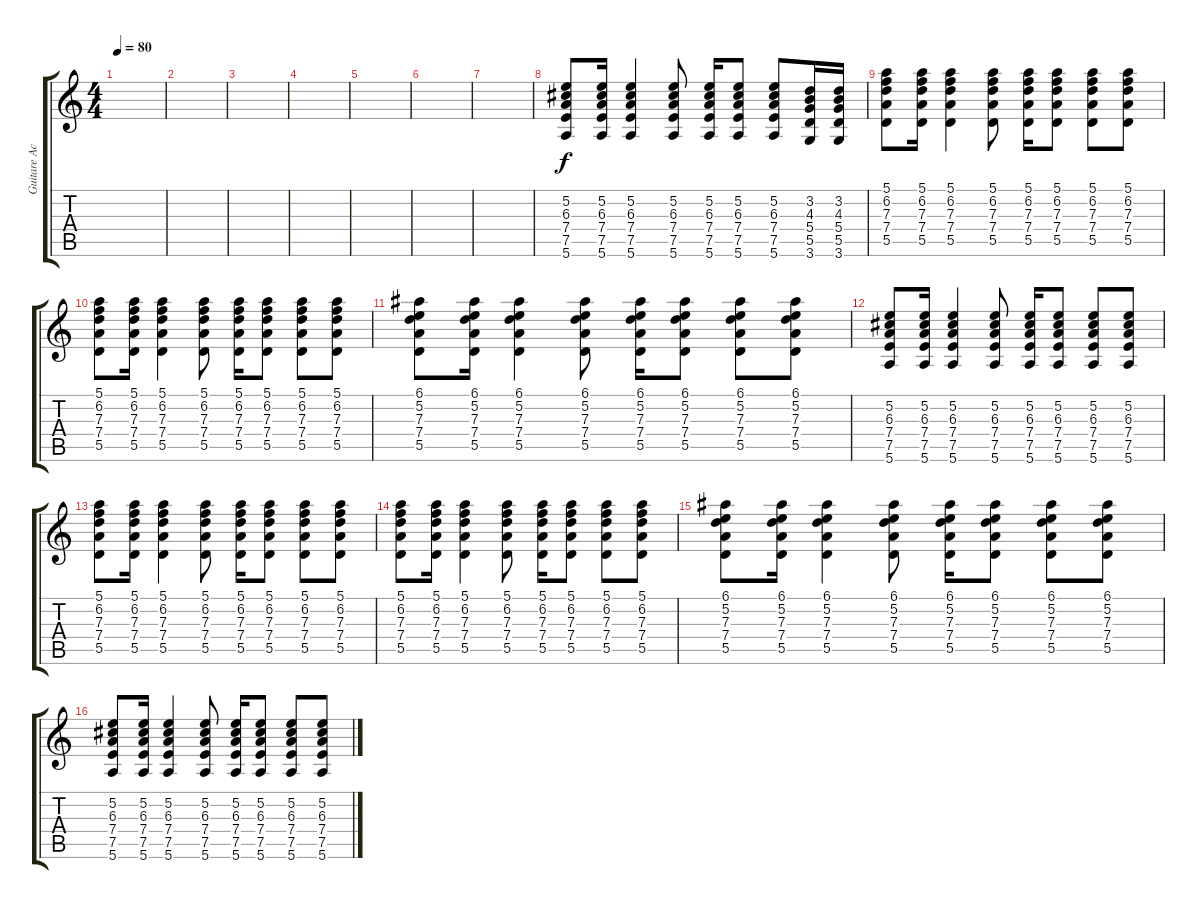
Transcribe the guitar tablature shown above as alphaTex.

\track ("Guitare Accoustique" "Guitare Ac") {instrument acousticguitarnylon}
\staff {score tabs}
\tuning (E4 B3 G3 D3 A2 E2) {hide}
\ts (4 4)
\tempo 80
\clef g2
\ks c
|
|
|
|
|
|
|
(5.2 6.3 7.4 7.5 5.6).8 (5.2 6.3 7.4 7.5 5.6).16 (5.2 6.3 7.4 7.5 5.6).4 (5.2 6.3 7.4 7.5 5.6).8 (5.2 6.3 7.4 7.5 5.6).16 (5.2 6.3 7.4 7.5 5.6).8 (5.2 6.3 7.4 7.5 5.6).8 (3.2 4.3 5.4 5.5 3.6).16 (3.2 4.3 5.4 5.5 3.6).16 |
(5.1 6.2 7.3 7.4 5.5).8 (5.1 6.2 7.3 7.4 5.5).16 (5.1 6.2 7.3 7.4 5.5).4 (5.1 6.2 7.3 7.4 5.5).8 (5.1 6.2 7.3 7.4 5.5).16 (5.1 6.2 7.3 7.4 5.5).8 (5.1 6.2 7.3 7.4 5.5).8 (5.1 6.2 7.3 7.4 5.5).8 |
(5.1 6.2 7.3 7.4 5.5).8 (5.1 6.2 7.3 7.4 5.5).16 (5.1 6.2 7.3 7.4 5.5).4 (5.1 6.2 7.3 7.4 5.5).8 (5.1 6.2 7.3 7.4 5.5).16 (5.1 6.2 7.3 7.4 5.5).8 (5.1 6.2 7.3 7.4 5.5).8 (5.1 6.2 7.3 7.4 5.5).8 |
(6.1 5.2 7.3 7.4 5.5).8 (6.1 5.2 7.3 7.4 5.5).16 (6.1 5.2 7.3 7.4 5.5).4 (6.1 5.2 7.3 7.4 5.5).8 (6.1 5.2 7.3 7.4 5.5).16 (6.1 5.2 7.3 7.4 5.5).8 (6.1 5.2 7.3 7.4 5.5).8 (6.1 5.2 7.3 7.4 5.5).8 |
(5.2 6.3 7.4 7.5 5.6).8 (5.2 6.3 7.4 7.5 5.6).16 (5.2 6.3 7.4 7.5 5.6).4 (5.2 6.3 7.4 7.5 5.6).8 (5.2 6.3 7.4 7.5 5.6).16 (5.2 6.3 7.4 7.5 5.6).8 (5.2 6.3 7.4 7.5 5.6).8 (5.2 6.3 7.4 7.5 5.6).8 |
(5.1 6.2 7.3 7.4 5.5).8 (5.1 6.2 7.3 7.4 5.5).16 (5.1 6.2 7.3 7.4 5.5).4 (5.1 6.2 7.3 7.4 5.5).8 (5.1 6.2 7.3 7.4 5.5).16 (5.1 6.2 7.3 7.4 5.5).8 (5.1 6.2 7.3 7.4 5.5).8 (5.1 6.2 7.3 7.4 5.5).8 |
(5.1 6.2 7.3 7.4 5.5).8 (5.1 6.2 7.3 7.4 5.5).16 (5.1 6.2 7.3 7.4 5.5).4 (5.1 6.2 7.3 7.4 5.5).8 (5.1 6.2 7.3 7.4 5.5).16 (5.1 6.2 7.3 7.4 5.5).8 (5.1 6.2 7.3 7.4 5.5).8 (5.1 6.2 7.3 7.4 5.5).8 |
(6.1 5.2 7.3 7.4 5.5).8 (6.1 5.2 7.3 7.4 5.5).16 (6.1 5.2 7.3 7.4 5.5).4 (6.1 5.2 7.3 7.4 5.5).8 (6.1 5.2 7.3 7.4 5.5).16 (6.1 5.2 7.3 7.4 5.5).8 (6.1 5.2 7.3 7.4 5.5).8 (6.1 5.2 7.3 7.4 5.5).8 |
(5.2 6.3 7.4 7.5 5.6).8 (5.2 6.3 7.4 7.5 5.6).16 (5.2 6.3 7.4 7.5 5.6).4 (5.2 6.3 7.4 7.5 5.6).8 (5.2 6.3 7.4 7.5 5.6).16 (5.2 6.3 7.4 7.5 5.6).8 (5.2 6.3 7.4 7.5 5.6).8 (5.2 6.3 7.4 7.5 5.6).8
